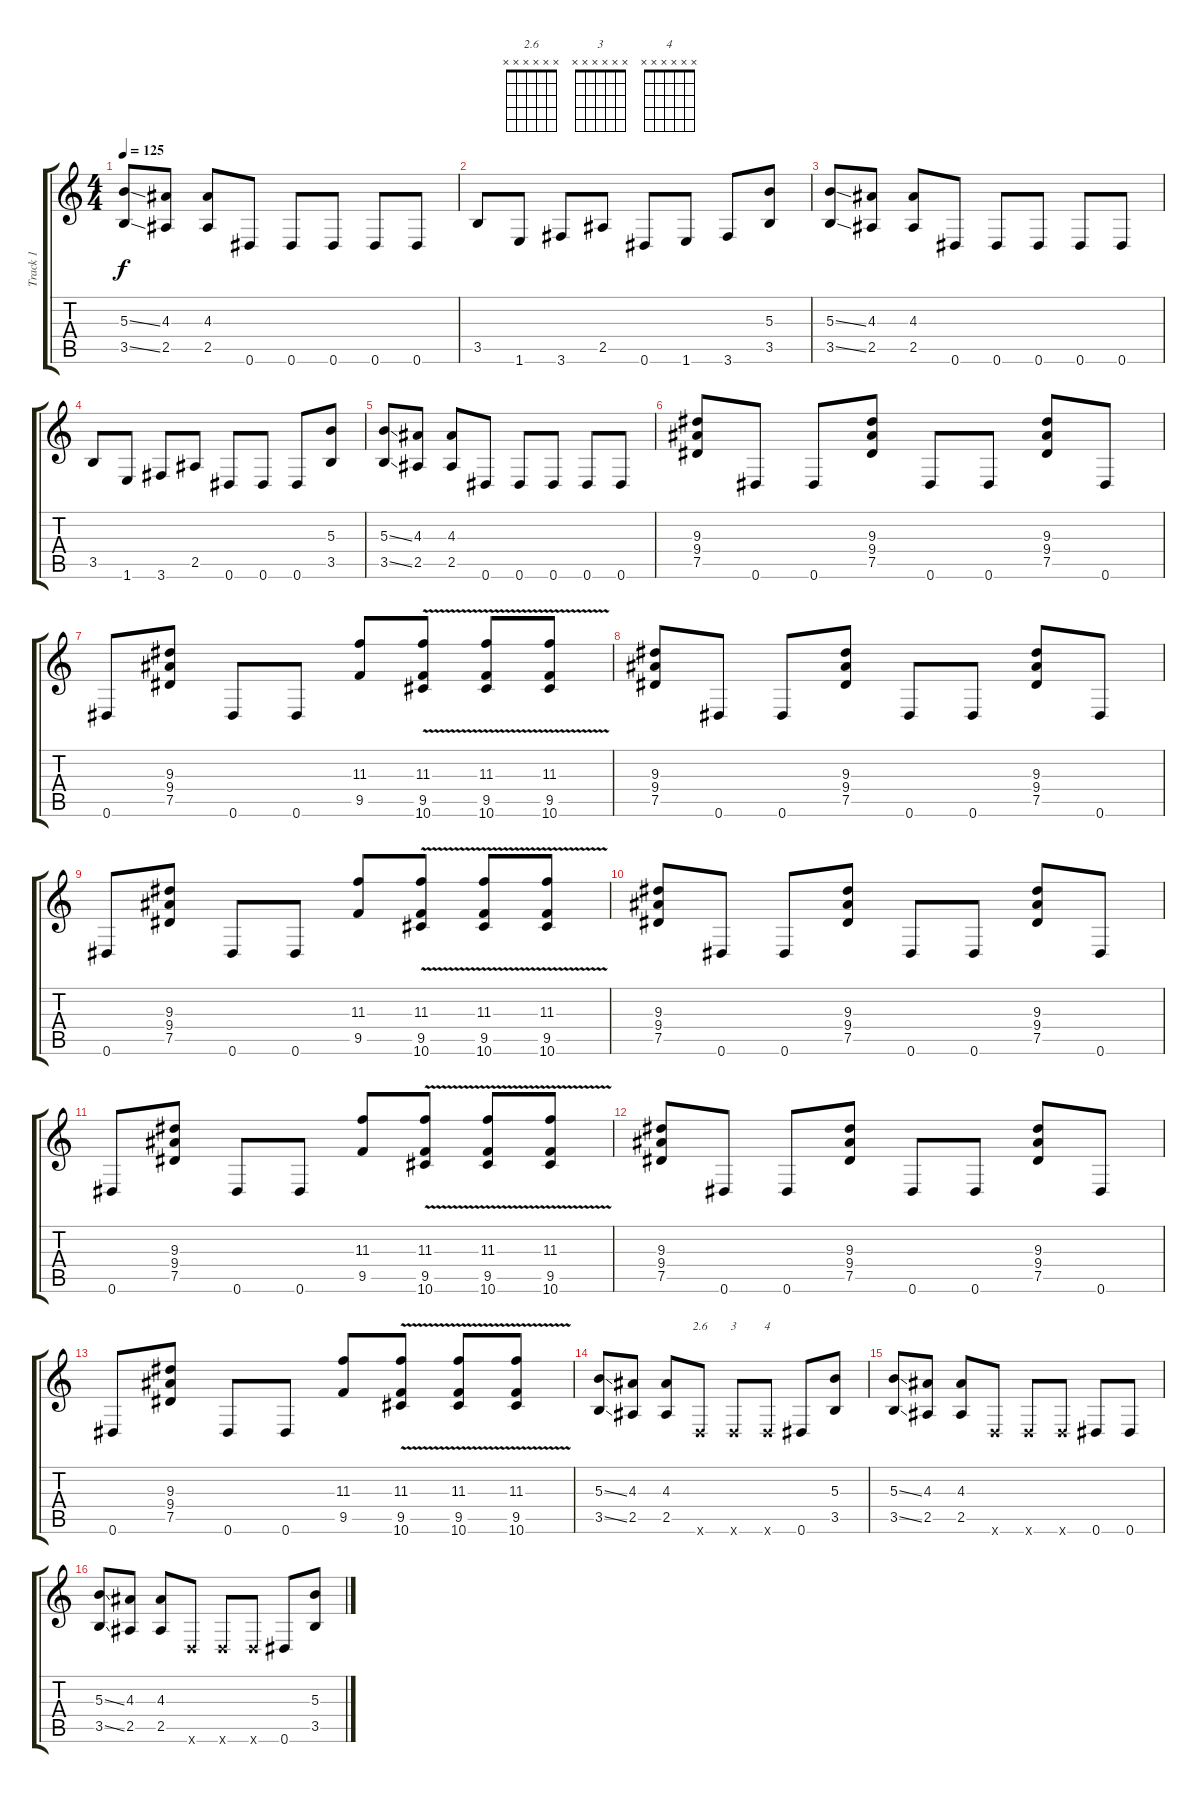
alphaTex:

\track ("Track 1" "Track 1") {instrument overdrivenguitar}
\staff {score tabs}
\tuning (Eb4 Bb3 Gb3 Db3 Ab2 Eb2) {hide}
\chord ("2.6" x x x x x x)
\chord ("3" x x x x x x)
\chord ("4" x x x x x x)
\ts (4 4)
\tempo 125
\clef g2
\ks c
(5.3{ss} 3.5{ss}).8{dy f} (4.3 2.5).8 (4.3 2.5).8 0.6.8 0.6.8 0.6.8 0.6.8 0.6.8 |
3.5.8 1.6.8 3.6.8 2.5.8 0.6.8 1.6.8 3.6.8 (5.3 3.5).8 |
(5.3{ss} 3.5{ss}).8 (4.3 2.5).8 (4.3 2.5).8 0.6.8 0.6.8 0.6.8 0.6.8 0.6.8 |
3.5.8 1.6.8 3.6.8 2.5.8 0.6.8 0.6.8 0.6.8 (5.3 3.5).8 |
(5.3{ss} 3.5{ss}).8 (4.3 2.5).8 (4.3 2.5).8 0.6.8 0.6.8 0.6.8 0.6.8 0.6.8 |
(9.3 9.4 7.5).8 0.6.8 0.6.8 (9.3 9.4 7.5).8 0.6.8 0.6.8 (9.3 9.4 7.5).8 0.6.8 |
0.6.8 (9.3 9.4 7.5).8 0.6.8 0.6.8 (11.3 9.5).8 (11.3{v} 9.5{v} 10.6{v}).8 (11.3{v} 9.5{v} 10.6{v}).8 (11.3{v} 9.5{v} 10.6{v}).8 |
(9.3 9.4 7.5).8 0.6.8 0.6.8 (9.3 9.4 7.5).8 0.6.8 0.6.8 (9.3 9.4 7.5).8 0.6.8 |
0.6.8 (9.3 9.4 7.5).8 0.6.8 0.6.8 (11.3 9.5).8 (11.3{v} 9.5{v} 10.6{v}).8 (11.3{v} 9.5{v} 10.6{v}).8 (11.3{v} 9.5{v} 10.6{v}).8 |
(9.3 9.4 7.5).8 0.6.8 0.6.8 (9.3 9.4 7.5).8 0.6.8 0.6.8 (9.3 9.4 7.5).8 0.6.8 |
0.6.8 (9.3 9.4 7.5).8 0.6.8 0.6.8 (11.3 9.5).8 (11.3{v} 9.5{v} 10.6{v}).8 (11.3{v} 9.5{v} 10.6{v}).8 (11.3{v} 9.5{v} 10.6{v}).8 |
(9.3 9.4 7.5).8 0.6.8 0.6.8 (9.3 9.4 7.5).8 0.6.8 0.6.8 (9.3 9.4 7.5).8 0.6.8 |
0.6.8 (9.3 9.4 7.5).8 0.6.8 0.6.8 (11.3 9.5).8 (11.3{v} 9.5{v} 10.6{v}).8 (11.3{v} 9.5{v} 10.6{v}).8 (11.3{v} 9.5{v} 10.6{v}).8 |
(5.3{ss} 3.5{ss}).8 (4.3 2.5).8 (4.3 2.5).8 -1.6{x}.8{ch "2.6"} -1.6{x}.8{ch "3"} -1.6{x}.8{ch "4"} 0.6.8 (5.3 3.5).8 |
(5.3{ss} 3.5{ss}).8 (4.3 2.5).8 (4.3 2.5).8 -1.6{x}.8 -1.6{x}.8 -1.6{x}.8 0.6.8 0.6.8 |
(5.3{ss} 3.5{ss}).8 (4.3 2.5).8 (4.3 2.5).8 -1.6{x}.8 -1.6{x}.8 -1.6{x}.8 0.6.8 (5.3 3.5).8
